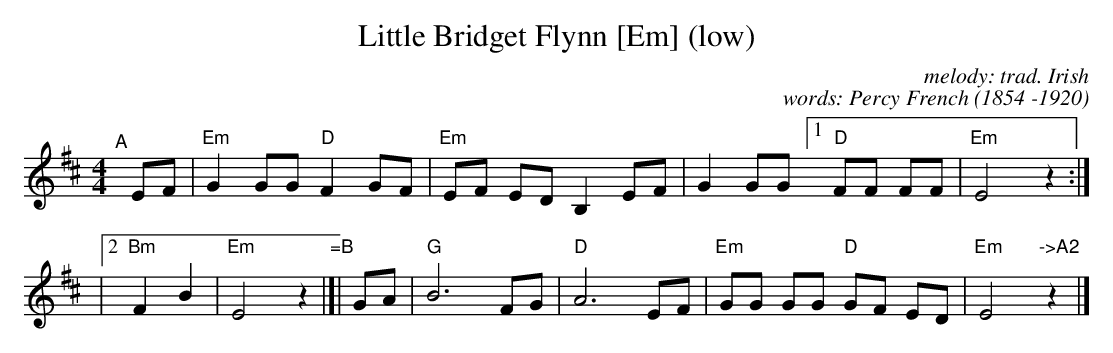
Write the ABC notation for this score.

X:1
T: Little Bridget Flynn [Em] (low)
C: melody: trad. Irish
C: words: Percy French (1854 -1920)
M: 4/4
L: 1/8
K: Edor
"^A"[|] EF | "Em"G2 GG "D"F2 GF | "Em"EF ED B,2 EF | G2 GG [1 "D"FF FF | "Em"E4 z2 :|
|[2 "Bm"F2 B2 | "Em"E4 z2 "=B"|]| GA | "G"B6 FG | "D"A6 EF | "Em"GG GG "D"GF ED | "Em"E4 "->A2"z2 |]
